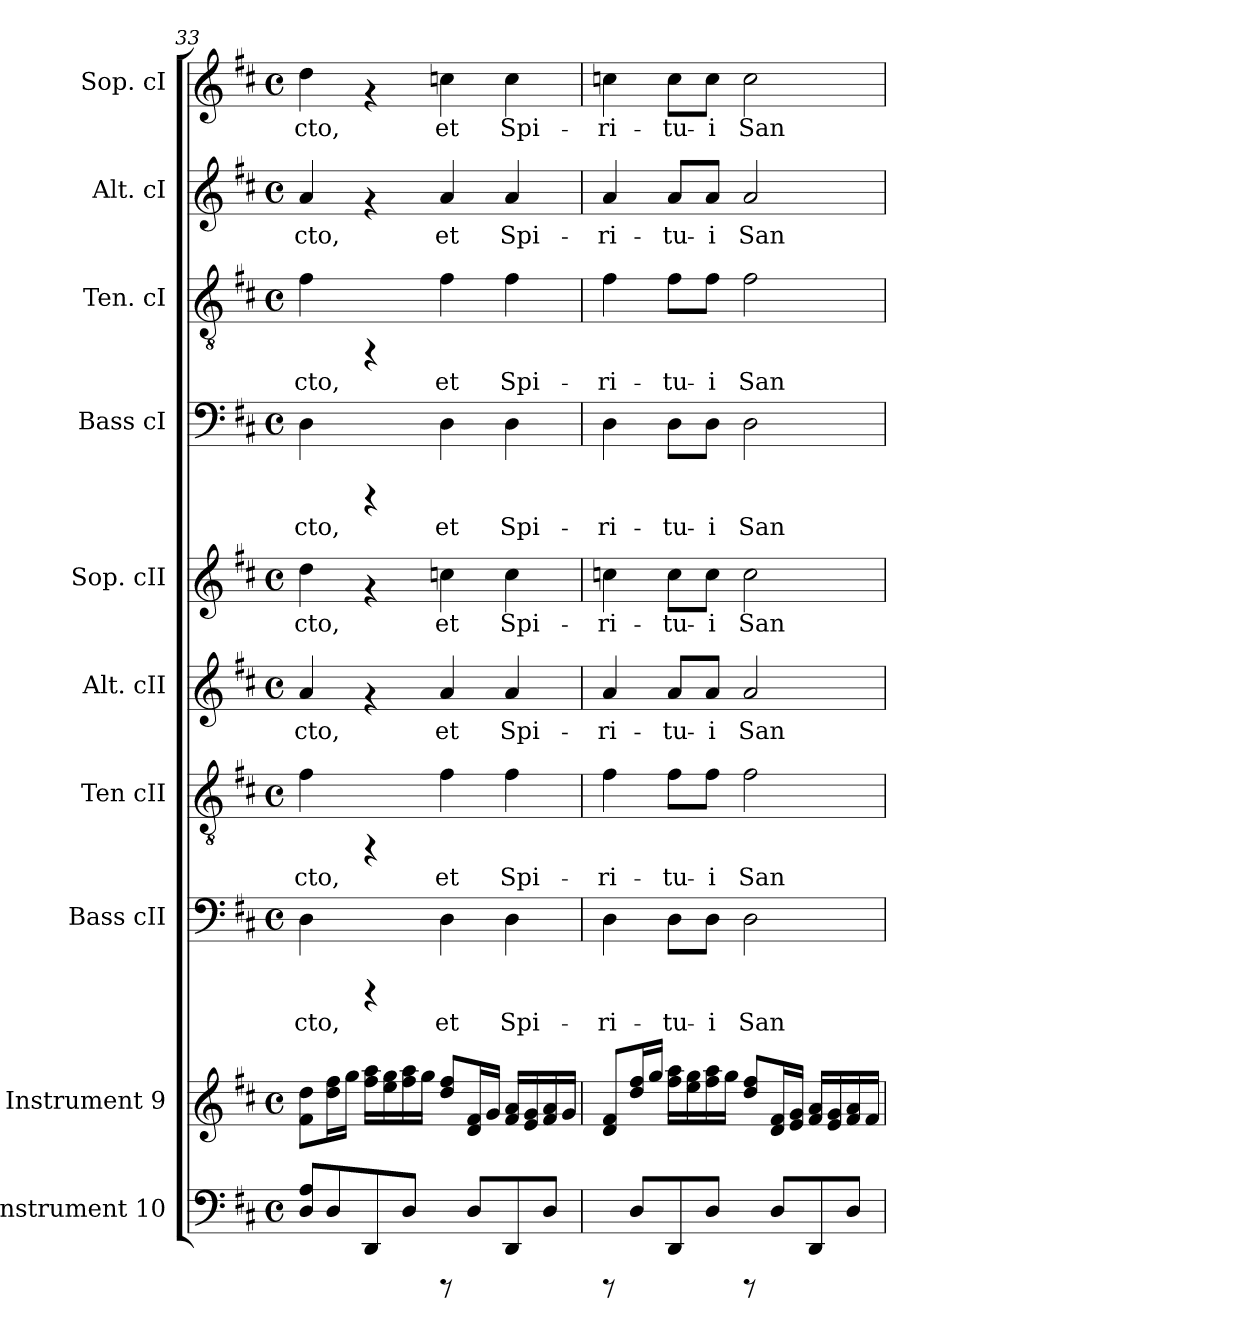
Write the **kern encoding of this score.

**kern	**kern	**kern	**text	**kern	**text	**kern	**text	**kern	**text	**kern	**text	**kern	**text	**kern	**text	**kern	**text
*part10	*part9	*part8	*part8	*part7	*part7	*part6	*part6	*part5	*part5	*part4	*part4	*part3	*part3	*part2	*part2	*part1	*part1
*staff10	*staff9	*staff8	*staff8	*staff7	*staff7	*staff6	*staff6	*staff5	*staff5	*staff4	*staff4	*staff3	*staff3	*staff2	*staff2	*staff1	*staff1
*I"Instrument 10	*I"Instrument 9	*I"Bass cII	*	*I"Ten cII	*	*I"Alt. cII	*	*I"Sop. cII	*	*I"Bass cI	*	*I"Ten. cI	*	*I"Alt. cI	*	*I"Sop. cI	*
*	*	*I'Bass cII	*	*I'Ten cII	*	*I'Alt. cII	*	*I'Sop. cII	*	*I'Bass cI	*	*I'Ten. cI	*	*I'Alt. cI	*	*I'Sop. cI	*
*clefF4	*clefG2	*clefF4	*	*clefGv2	*	*clefG2	*	*clefG2	*	*clefF4	*	*clefGv2	*	*clefG2	*	*clefG2	*
*k[f#c#]	*k[f#c#]	*k[f#c#]	*	*k[f#c#]	*	*k[f#c#]	*	*k[f#c#]	*	*k[f#c#]	*	*k[f#c#]	*	*k[f#c#]	*	*k[f#c#]	*
*D:	*D:	*D:	*	*D:	*	*D:	*	*D:	*	*D:	*	*D:	*	*D:	*	*D:	*
*M4/4	*M4/4	*M4/4	*	*M4/4	*	*M4/4	*	*M4/4	*	*M4/4	*	*M4/4	*	*M4/4	*	*M4/4	*
*met(c)	*met(c)	*met(c)	*	*met(c)	*	*met(c)	*	*met(c)	*	*met(c)	*	*met(c)	*	*met(c)	*	*met(c)	*
=33	=33	=33	=33	=33	=33	=33	=33	=33	=33	=33	=33	=33	=33	=33	=33	=33	=33
!	!	!	!LO:LY:b:cj	!	!LO:LY:b:cj	!	!LO:LY:b:cj	!	!LO:LY:b:cj	!	!LO:LY:b:cj	!	!LO:LY:b:cj	!	!LO:LY:b:cj	!	!LO:LY:b:cj
8A/ 8D/L	8dd\ 8f#\L	4D\	-cto,	4f#\	-cto,	4a/	-cto,	4dd\	-cto,	4D\	-cto,	4f#\	-cto,	4a/	-cto,	4dd\	-cto,
8D/	16ff#\ 16dd\	.	.	.	.	.	.	.	.	.	.	.	.	.	.	.	.
.	16gg\J	.	.	.	.	.	.	.	.	.	.	.	.	.	.	.	.
8DD/	16aa\ 16ff#\L	4rCCC	.	4rFF	.	4rf	.	4rf	.	4rCCC	.	4rFF	.	4rf	.	4rf	.
.	16gg\ 16ee\	.	.	.	.	.	.	.	.	.	.	.	.	.	.	.	.
8D/J	16aa\ 16ff#\	.	.	.	.	.	.	.	.	.	.	.	.	.	.	.	.
.	16gg\J	.	.	.	.	.	.	.	.	.	.	.	.	.	.	.	.
!	!	!	!LO:LY:b:cj	!	!LO:LY:b:cj	!	!LO:LY:b:cj	!	!LO:LY:b:cj	!	!LO:LY:b:cj	!	!LO:LY:b:cj	!	!LO:LY:b:cj	!	!LO:LY:b:cj
8rCCC	8ff#/ 8dd/L	4D\	et	4f#\	et	4a/	et	4ccn\	et	4D\	et	4f#\	et	4a/	et	4ccn\	et
8D/L	16f#/ 16d/	.	.	.	.	.	.	.	.	.	.	.	.	.	.	.	.
.	16g/J	.	.	.	.	.	.	.	.	.	.	.	.	.	.	.	.
!	!	!	!LO:LY:b:cj	!	!LO:LY:b:cj	!	!LO:LY:b:cj	!	!LO:LY:b:cj	!	!LO:LY:b:cj	!	!LO:LY:b:cj	!	!LO:LY:b:cj	!	!LO:LY:b:cj
8DD/	16a/ 16f#/L	4D\	Spi-	4f#\	Spi-	4a/	Spi-	4cc\	Spi-	4D\	Spi-	4f#\	Spi-	4a/	Spi-	4cc\	Spi-
.	16g/ 16e/	.	.	.	.	.	.	.	.	.	.	.	.	.	.	.	.
8D/J	16a/ 16f#/	.	.	.	.	.	.	.	.	.	.	.	.	.	.	.	.
.	16g/J	.	.	.	.	.	.	.	.	.	.	.	.	.	.	.	.
=34	=34	=34	=34	=34	=34	=34	=34	=34	=34	=34	=34	=34	=34	=34	=34	=34	=34
!	!	!	!LO:LY:b:cj	!	!LO:LY:b:cj	!	!LO:LY:b:cj	!	!LO:LY:b:cj	!	!LO:LY:b:cj	!	!LO:LY:b:cj	!	!LO:LY:b:cj	!	!LO:LY:b:cj
8rCCC	8f#/ 8d/L	4D\	-ri-	4f#\	-ri-	4a/	-ri-	4ccn\	-ri-	4D\	-ri-	4f#\	-ri-	4a/	-ri-	4ccn\	-ri-
8D/L	16ff#/ 16dd/	.	.	.	.	.	.	.	.	.	.	.	.	.	.	.	.
.	16gg/J	.	.	.	.	.	.	.	.	.	.	.	.	.	.	.	.
!	!	!	!LO:LY:b:cj	!	!LO:LY:b:cj	!	!LO:LY:b:cj	!	!LO:LY:b:cj	!	!LO:LY:b:cj	!	!LO:LY:b:cj	!	!LO:LY:b:cj	!	!LO:LY:b:cj
8DD/	16aa\ 16ff#\L	8D\L	-tu-	8f#\L	-tu-	8a/L	-tu-	8cc\L	-tu-	8D\L	-tu-	8f#\L	-tu-	8a/L	-tu-	8cc\L	-tu-
.	16gg\ 16ee\	.	.	.	.	.	.	.	.	.	.	.	.	.	.	.	.
!	!	!	!LO:LY:b:cj	!	!LO:LY:b:cj	!	!LO:LY:b:cj	!	!LO:LY:b:cj	!	!LO:LY:b:cj	!	!LO:LY:b:cj	!	!LO:LY:b:cj	!	!LO:LY:b:cj
8D/J	16aa\ 16ff#\	8D\J	-i	8f#\J	-i	8a/J	-i	8cc\J	-i	8D\J	-i	8f#\J	-i	8a/J	-i	8cc\J	-i
.	16gg\J	.	.	.	.	.	.	.	.	.	.	.	.	.	.	.	.
!	!	!	!LO:LY:b:cj	!	!LO:LY:b:cj	!	!LO:LY:b:cj	!	!LO:LY:b:cj	!	!LO:LY:b:cj	!	!LO:LY:b:cj	!	!LO:LY:b:cj	!	!LO:LY:b:cj
8rCCC	8ff#/ 8dd/L	2D\	San-	2f#\	San-	2a/	San-	2cc\	San-	2D\	San	2f#\	San	2a/	San	2cc\	San
8D/L	16f#/ 16d/	.	.	.	.	.	.	.	.	.	.	.	.	.	.	.	.
.	16g/ 16e/J	.	.	.	.	.	.	.	.	.	.	.	.	.	.	.	.
8DD/	16a/ 16f#/L	.	.	.	.	.	.	.	.	.	.	.	.	.	.	.	.
.	16g/ 16e/	.	.	.	.	.	.	.	.	.	.	.	.	.	.	.	.
8D/J	16a/ 16f#/	.	.	.	.	.	.	.	.	.	.	.	.	.	.	.	.
.	16f#/J	.	.	.	.	.	.	.	.	.	.	.	.	.	.	.	.
=	=	=	=	=	=	=	=	=	=	=	=	=	=	=	=	=	=
*-	*-	*-	*-	*-	*-	*-	*-	*-	*-	*-	*-	*-	*-	*-	*-	*-	*-
